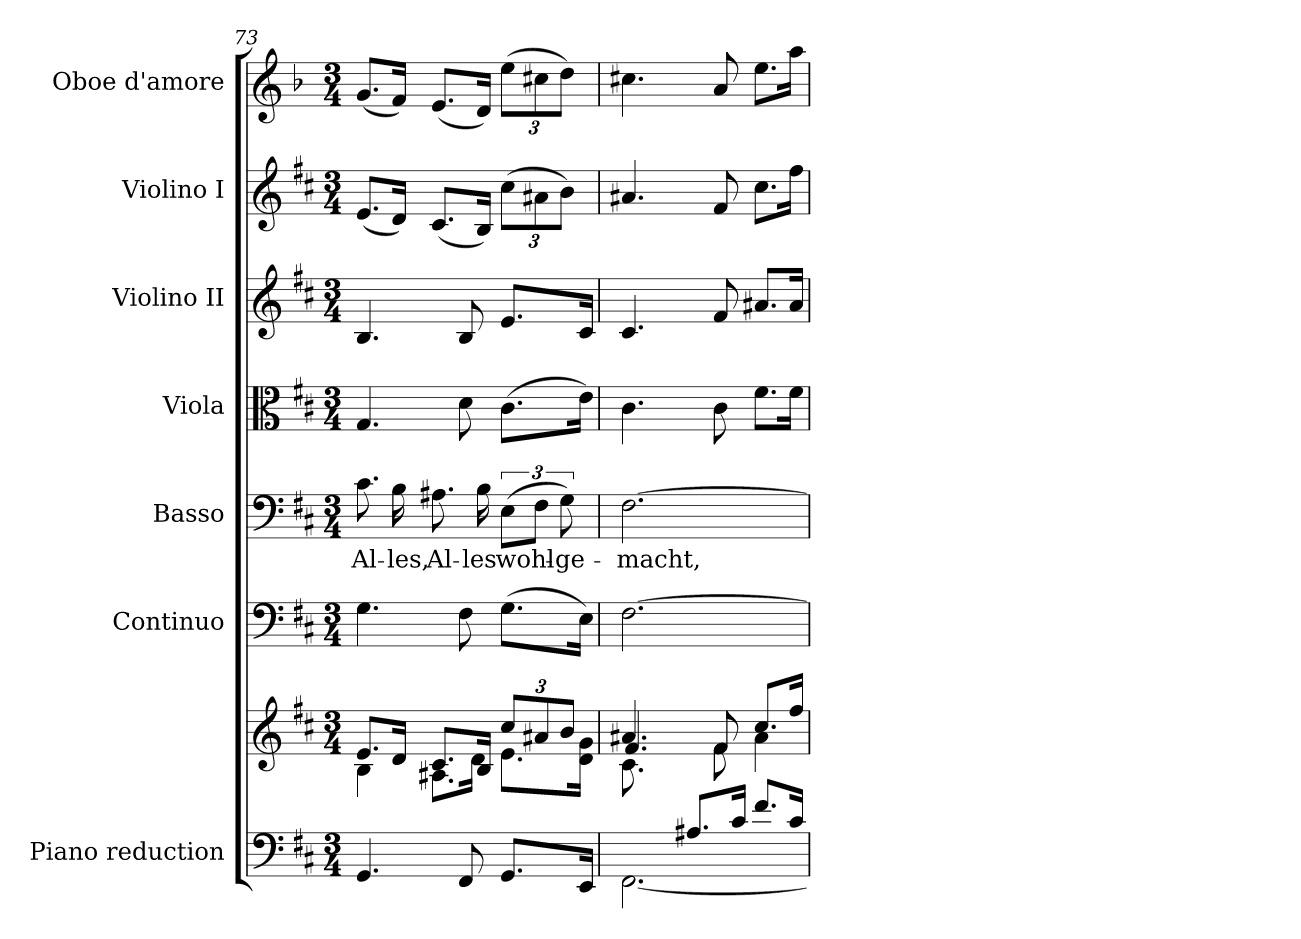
**kern	**kern	**kern	**kern	**text	**kern	**kern	**kern	**kern
*part7	*part7	*part6	*part5	*part5	*part4	*part3	*part2	*part1
*staff8	*staff7	*staff6	*staff5	*staff5	*staff4	*staff3	*staff2	*staff1
*I"Piano reduction	*	*I"Continuo	*I"Basso	*	*I"Viola	*I"Violino II	*I"Violino I	*I"Oboe d'amore
*I'Pno	*	*	*	*	*	*	*	*I'Ob
*clefF4	*clefG2	*clefF4	*clefF4	*	*clefC3	*clefG2	*clefG2	*clefG2
*	*	*	*	*	*	*	*	*ITrd2c3
*k[f#c#]	*k[f#c#]	*k[f#c#]	*k[f#c#]	*	*k[f#c#]	*k[f#c#]	*k[f#c#]	*k[f#c#]
*M3/4	*M3/4	*M3/4	*M3/4	*	*M3/4	*M3/4	*M3/4	*M3/4
=73	=73	=73	=73	=73	=73	=73	=73	=73
*	*^	*	*	*	*	*	*	*
!	!	!	!	!	!LO:LY:b	!	!	!	!
4.GG/	8.e/L	4B\	4.G\	8.c#\	Al-	4.G/	4.B/	(<8.e/L	(<8.e/L
!	!	!	!	!	!LO:LY:b	!	!	!	!
.	16d/Jk	.	.	16B\	-les,	.	.	16d/Jk)	16d/Jk)
!	!	!	!	!	!LO:LY:b	!	!	!	!
.	8.c#/L	8.A#X\L	.	8.A#X\	Al-	.	.	(<8.c#/L	(<8.c#/L
8FF#/	.	.	8F#\	.	.	8d\	8B/	.	.
!	!	!	!	!	!LO:LY:b	!	!	!	!
.	16B/Jk	16d\Jk	.	16B\	-les	.	.	16B/Jk)	16B/Jk)
*	*Xbrackettup	*	*	*	*	*	*	*	*
!	!	!	!	!	!LO:LY:b	!	!	!	!
*	*	*	*	*	*	*	*	*Xbrackettup	*Xbrackettup
8.GG/L	12cc#/L	8.e\L	(>8.G\L	(>12E\L	wohl-	(>8.c#\L	8.e/L	(>12cc#\L	(>12cc#\L
.	12a#X/	.	.	12F#\J	.	.	.	12a#X\	12a#X\
!	!	!	!	!	!LO:LY:b	!	!	!	!
.	12b/J	.	.	12G\)	-ge-	.	.	12b\J)	12b\J)
16EE/Jk	.	16d\ 16g\Jk	16E\Jk)	.	.	16e\Jk)	16c#/Jk	.	.
=74	=74	=74	=74	=74	=74	=74	=74	=74	=74
*^	*	*^	*	*	*	*	*	*	*
!	!	!	!	!	!	!	!LO:LY:b	!	!	!	!
8.ryy	[2.FF#\	4.a#X/	4.f#/	8.c#\L	[2.F#\	[2.F#\	-macht,	4.c#\	4.c#/	4.a#X/	4.a#X\
16F#/Jk	.	.	.	2ryy	.	.	.	.	.	.	.
8.A#X/L	.	.	.	.	.	.	.	.	.	.	.
.	.	8f#/	8f#\	.	.	.	.	8c#\	8f#/	8f#/	8f#/
16c#/Jk	.	.	.	.	.	.	.	.	.	.	.
8.f#/L	.	8.cc#/L	4a#\	.	.	.	.	8.f#\L	8.a#X/L	8.cc#\L	8.cc#\L
16c#/Jk	.	16ff#/Jk	.	16ryy	.	.	.	16f#\Jk	16a#/Jk	16ff#\Jk	16ff#\Jk
*v	*v	*	*	*	*	*	*	*	*	*	*
*	*v	*v	*v	*	*	*	*	*	*	*
=	=	=	=	=	=	=	=	=
*-	*-	*-	*-	*-	*-	*-	*-	*-
